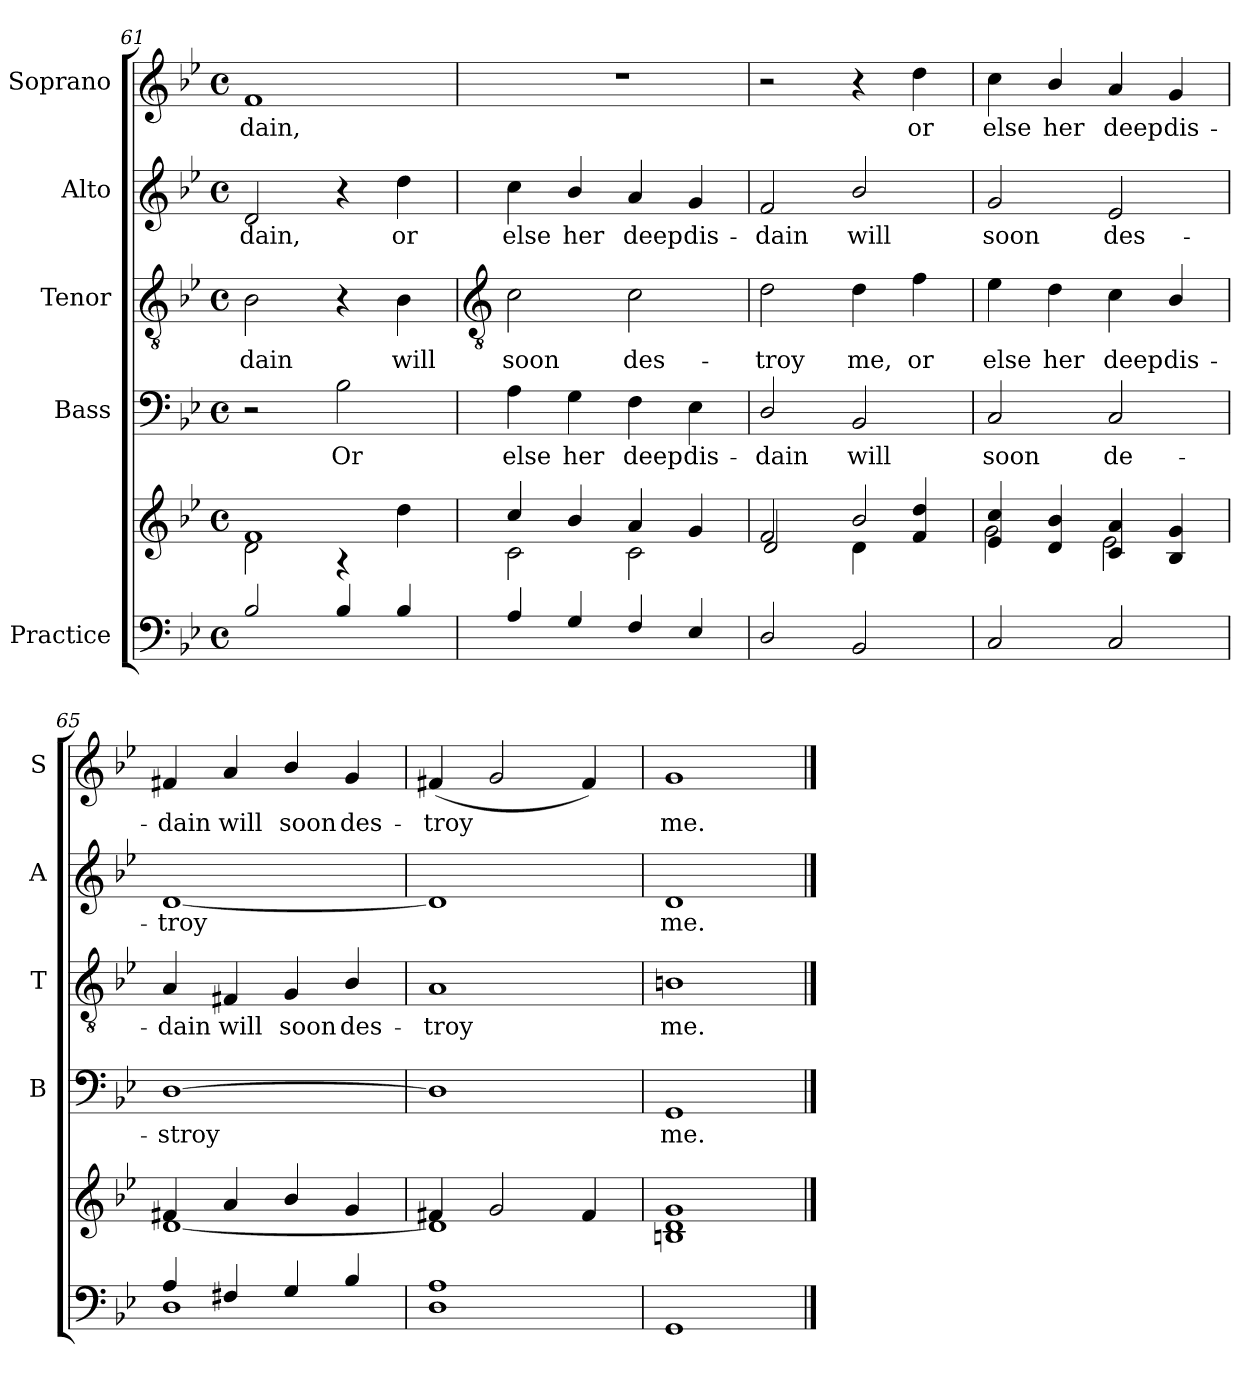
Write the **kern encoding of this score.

**kern	**kern	**kern	**text	**kern	**text	**kern	**text	**kern	**text
*part5	*part5	*part4	*part4	*part3	*part3	*part2	*part2	*part1	*part1
*staff6	*staff5	*staff4	*staff4	*staff3	*staff3	*staff2	*staff2	*staff1	*staff1
*I"Practice	*	*I"Bass	*	*I"Tenor	*	*I"Alto	*	*I"Soprano	*
*	*	*I'B	*	*I'T	*	*I'A	*	*I'S	*
*clefF4	*clefG2	*clefF4	*	*clefGv2	*	*clefG2	*	*clefG2	*
*k[b-e-]	*k[b-e-]	*k[b-e-]	*	*k[b-e-]	*	*k[b-e-]	*	*k[b-e-]	*
*B-:	*B-:	*B-:	*	*B-:	*	*B-:	*	*B-:	*
*M4/4	*M4/4	*M4/4	*	*M4/4	*	*M4/4	*	*M4/4	*
*met(c)	*met(c)	*met(c)	*	*met(c)	*	*met(c)	*	*met(c)	*
=61	=61	=61	=61	=61	=61	=61	=61	=61	=61
*^	*^	*	*	*	*	*	*	*	*
!	!	!	!	!	!	!	!LO:LY:b	!	!LO:LY:b	!	!LO:LY:b
2B-	1ryy	1f/	2d\	2r	.	2B-	-dain	2d	-dain,	1f	-dain,
!	!	!	!	!	!LO:LY:b	!	!	!	!	!	!
4B-	.	.	4r	2B-	Or	4r	.	4r	.	.	.
!	!	!	!	!	!	!	!LO:LY:b	!	!LO:LY:b	!	!
4B-	.	.	4dd\	.	.	4B-	will	4dd	or	.	.
!!LO:LB:g=z
=62	=62	=62	=62	=62	=62	=62	=62	=62	=62	=62	=62
*	*	*	*	*	*	*clefGv2	*	*	*	*	*
!	!	!	!	!	!LO:LY:b	!	!LO:LY:b	!	!LO:LY:b	!	!
4A	1ryy	4cc/	2c\	4A	else	2c	soon	4cc	else	1r	.
!	!	!	!	!	!LO:LY:b	!	!	!	!LO:LY:b	!	!
4G	.	4b-/	.	4G	her	.	.	4b-/	her	.	.
!	!	!	!	!	!LO:LY:b	!	!LO:LY:b	!	!LO:LY:b	!	!
4F	.	4a/	2c\	4F	deep	2c	des-	4a	deep	.	.
!	!	!	!	!	!LO:LY:b	!	!	!	!LO:LY:b	!	!
4E-	.	4g/	.	4E-	dis-	.	.	4g	dis-	.	.
=63	=63	=63	=63	=63	=63	=63	=63	=63	=63	=63	=63
!	!	!	!	!	!LO:LY:b	!	!LO:LY:b	!	!LO:LY:b	!	!
2D/	1ryy	2f/	2d/	2D/	-dain	2d	-troy	2f	-dain	2r	.
!	!	!	!	!	!LO:LY:b	!	!LO:LY:b	!	!LO:LY:b	!	!
2BB-	.	4d\	2b-/	2BB-	will	4d	me,	2b-/	will	4r	.
!	!	!	!	!	!	!	!LO:LY:b	!	!	!	!LO:LY:b
.	.	4f/ 4dd/	.	.	.	4f	or	.	.	4dd	or
=64	=64	=64	=64	=64	=64	=64	=64	=64	=64	=64	=64
!	!	!	!	!	!LO:LY:b	!	!LO:LY:b	!	!LO:LY:b	!	!LO:LY:b
2C	2ryy	4e-/ 4cc/	2g\	2C	soon	4e-	else	2g	soon	4cc	else
!	!	!	!	!	!	!	!LO:LY:b	!	!	!	!LO:LY:b
.	.	4d/ 4b-/	.	.	.	4d	her	.	.	4b-/	her
!	!	!	!	!	!LO:LY:b	!	!LO:LY:b	!	!LO:LY:b	!	!LO:LY:b
2C	2ryy	4c/ 4a/	2e-\	2C	de-	4c	deep	2e-	des-	4a	deep
!	!	!	!	!	!	!	!LO:LY:b	!	!	!	!LO:LY:b
.	.	4B-/ 4g/	.	.	.	4B-/	dis-	.	.	4g	dis-
=65	=65	=65	=65	=65	=65	=65	=65	=65	=65	=65	=65
!	!	!	!	!	!LO:LY:b	!	!LO:LY:b	!	!LO:LY:b	!	!LO:LY:b
4A/	1D\	4f#X/	[1d\	[1D	-stroy	4A	-dain	[1d	-troy	4f#X	-dain
!	!	!	!	!	!	!	!LO:LY:b	!	!	!	!LO:LY:b
4F#X/	.	4a/	.	.	.	4F#X	will	.	.	4a	will
!	!	!	!	!	!	!	!LO:LY:b	!	!	!	!LO:LY:b
4G/	.	4b-/	.	.	.	4G	soon	.	.	4b-/	soon
!	!	!	!	!	!	!	!LO:LY:b	!	!	!	!LO:LY:b
4B-/	.	4g/	.	.	.	4B-/	des-	.	.	4g	des-
=66	=66	=66	=66	=66	=66	=66	=66	=66	=66	=66	=66
!	!	!	!	!	!	!	!LO:LY:b	!	!	!	!LO:LY:b
1A	1D\	4f#X/	1d\]	1D]	.	1A	-troy	1d]	.	(<4f#X	-troy
.	.	2g/	.	.	.	.	.	.	.	2g	.
.	.	4f#/	.	.	.	.	.	.	.	4f#)	.
*v	*v	*	*	*	*	*	*	*	*	*	*
=67	=67	=67	=67	=67	=67	=67	=67	=67	=67	=67
*	*	*^	*	*	*	*	*	*	*	*
!	!	!	!	!	!LO:LY:b	!	!LO:LY:b	!	!LO:LY:b	!	!LO:LY:b
1GG\	1g/	1d\	1Bn	1GG	me.	1Bn	me.	1d	me.	1g	me.
*	*v	*v	*v	*	*	*	*	*	*	*	*
==	==	==	==	==	==	==	==	==	==
*-	*-	*-	*-	*-	*-	*-	*-	*-	*-
